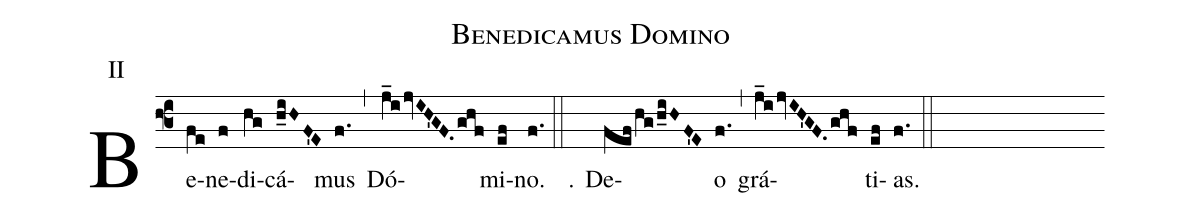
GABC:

name: Benedicamus Domino;
office-part: vesperae;
mode: 2;
annotation: II;
%%
(f3)
Be(fe)ne(f)di(hg)cá(h_iHF'E)mus(f.) (,) Dó(j_ijvIH'GF.ghf)mi(ef)no.(f.) (::)
℟.() De(fef/hg/h_iHF'E)o(f.) (,) grá(j_ijvIH'GF./ghf)ti(ef)as.(f.) (::)
